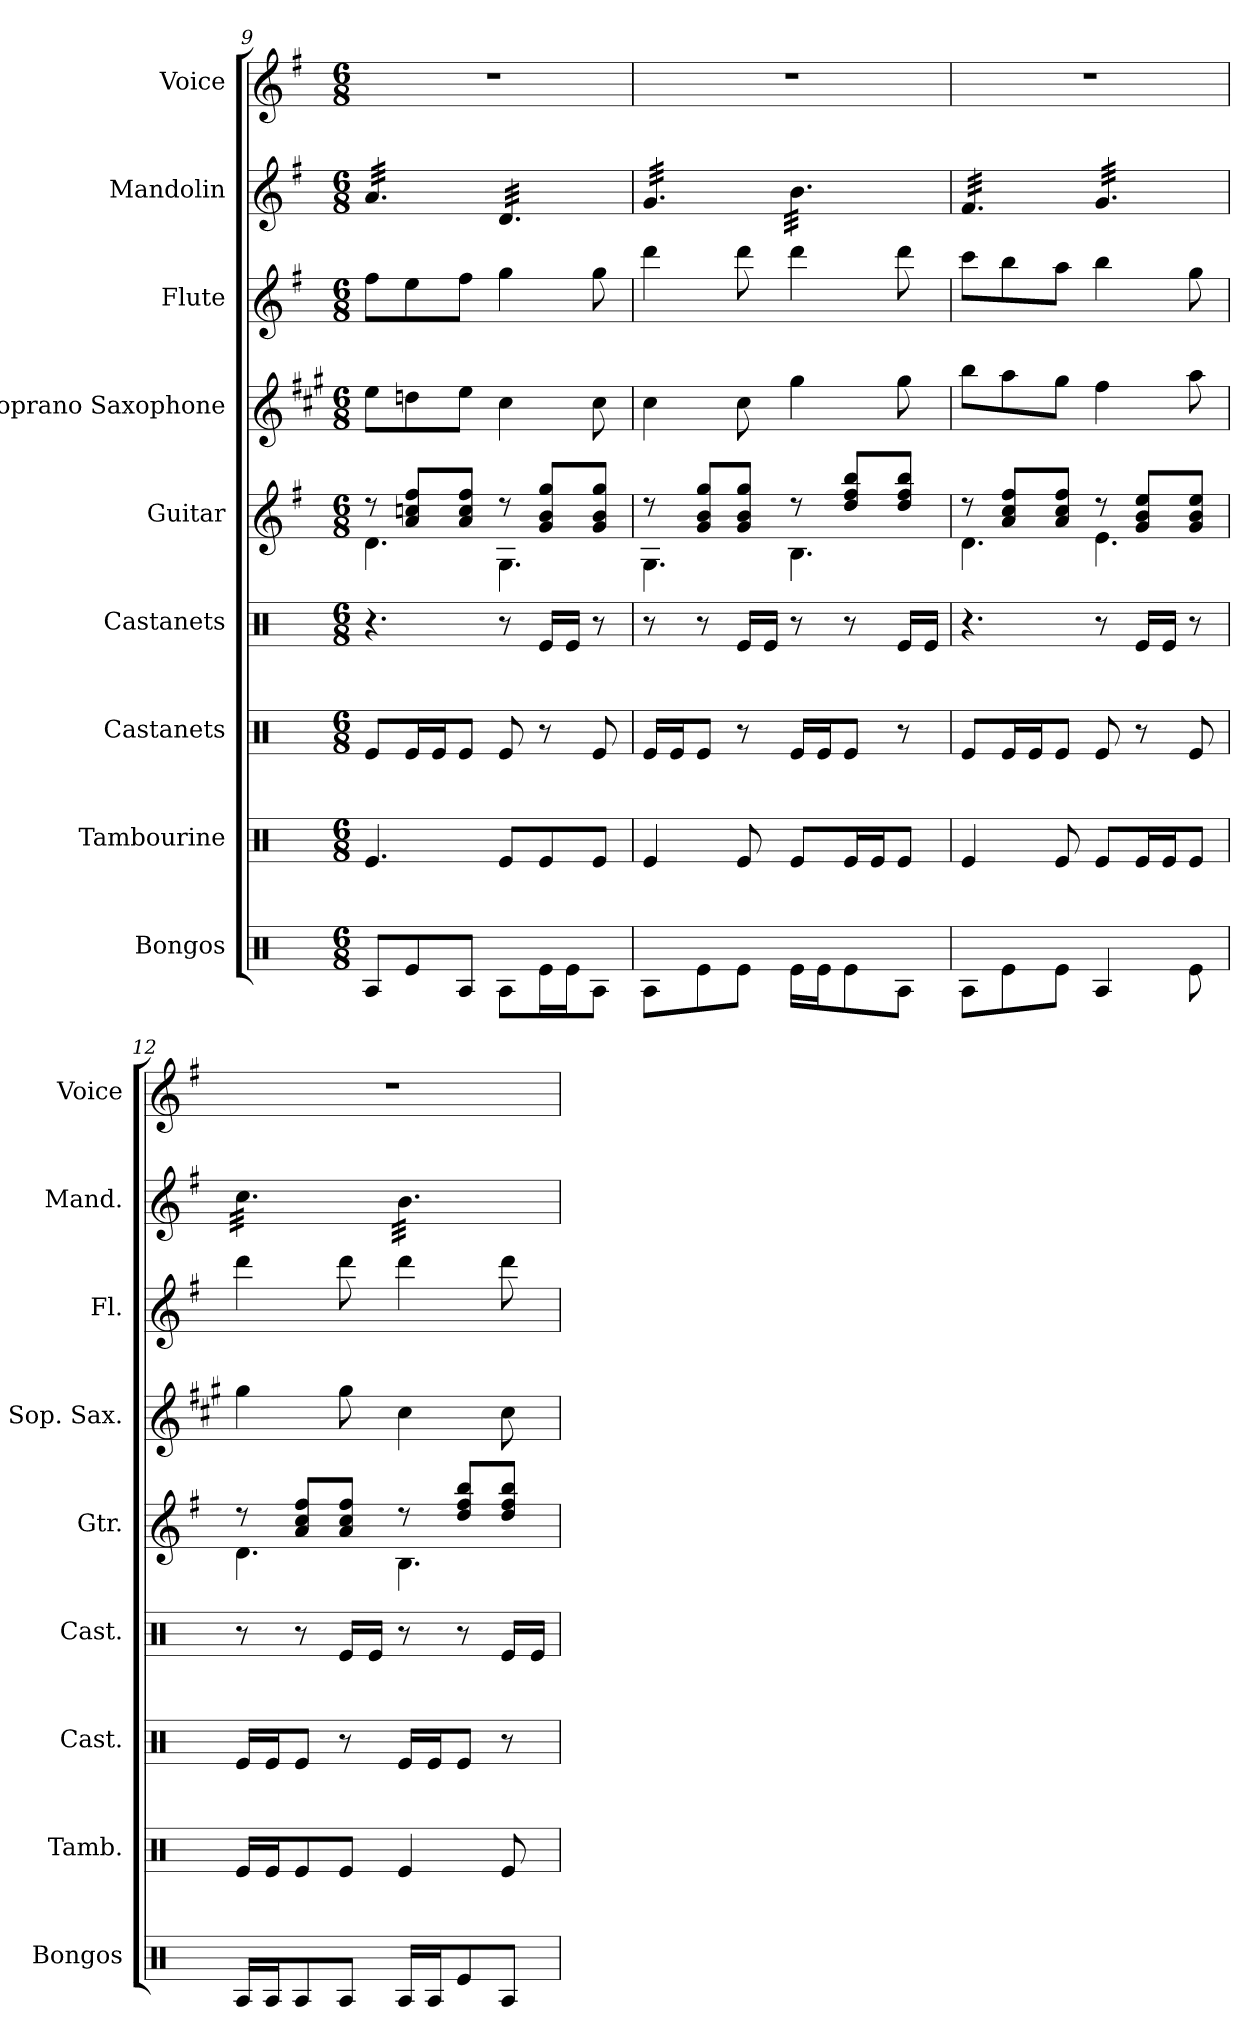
**kern	**kern	**kern	**kern	**kern	**kern	**kern	**kern	**kern
*part9	*part8	*part7	*part6	*part5	*part4	*part3	*part2	*part1
*staff9	*staff8	*staff7	*staff6	*staff5	*staff4	*staff3	*staff2	*staff1
*I"Bongos	*I"Tambourine	*I"Castanets	*I"Castanets	*I"Guitar	*I"Soprano Saxophone	*I"Flute	*I"Mandolin	*I"Voice
*I'Bongos	*I'Tamb.	*I'Cast.	*I'Cast.	*I'Gtr.	*I'Sop. Sax.	*I'Fl.	*I'Mand.	*I'Voice
*clefX	*clefX	*clefX	*clefX	*clefG2	*clefG2	*clefG2	*clefG2	*clefG2
*	*	*	*	*ITrd7c12	*ITrd1c2	*	*	*
*k[]	*k[]	*k[]	*k[]	*k[f#]	*k[f#]	*k[f#]	*k[f#]	*k[f#]
*C:	*C:	*C:	*C:	*G:	*G:	*G:	*G:	*G:
*M6/8	*M6/8	*M6/8	*M6/8	*M6/8	*M6/8	*M6/8	*M6/8	*M6/8
=9	=9	=9	=9	=9	=9	=9	=9	=9
*	*	*	*	*^	*	*	*	*
!	!	!	!	!	!	!	!	!	!LO:N:vis=1
*	*	*	*	*	*	*	*	*tremolo	*
8RAi/L	4.Rei/	8Rei/L	4.r	8r	4.Di\	8ddi\L	8ff#i\L	32ai/LLL	2.r
.	.	.	.	.	.	.	.	32ai/	.
.	.	.	.	.	.	.	.	32ai/	.
.	.	.	.	.	.	.	.	32ai/	.
8Rei/	.	16Rei/L	.	8Ai/ 8cni 8f#iL	.	8ccni\	8eei\	32ai/	.
.	.	.	.	.	.	.	.	32ai/	.
.	.	16Rei/J	.	.	.	.	.	32ai/	.
.	.	.	.	.	.	.	.	32ai/	.
8RAi/J	.	8Rei/J	.	8Ai/ 8ci 8f#iJ	.	8ddi\J	8ff#i\J	32ai/	.
.	.	.	.	.	.	.	.	32ai/	.
.	.	.	.	.	.	.	.	32ai/	.
.	.	.	.	.	.	.	.	32ai/JJJ	.
8RAi\L	8Rei/L	8Rei/	8r	8r	4.GGi\	4bi\	4ggi\	32di/LLL	.
.	.	.	.	.	.	.	.	32di/	.
.	.	.	.	.	.	.	.	32di/	.
.	.	.	.	.	.	.	.	32di/	.
16Rei\L	8Rei/	8r	16Rei/LL	8Gi/ 8Bi 8giL	.	.	.	32di/	.
.	.	.	.	.	.	.	.	32di/	.
16Rei\J	.	.	16Rei/JJ	.	.	.	.	32di/	.
.	.	.	.	.	.	.	.	32di/	.
8RAi\J	8Rei/J	8Rei/	8r	8Gi/ 8Bi 8giJ	.	8bi\	8ggi\	32di/	.
.	.	.	.	.	.	.	.	32di/	.
.	.	.	.	.	.	.	.	32di/	.
.	.	.	.	.	.	.	.	32di/JJJ	.
=10	=10	=10	=10	=10	=10	=10	=10	=10	=10
!	!	!	!	!	!	!	!	!	!LO:N:vis=1
8RAi\L	4Rei/	16Rei/LL	8r	8r	4.GGi\	4bi\	4dddi\	32gi/LLL	2.r
.	.	.	.	.	.	.	.	32gi/	.
.	.	16Rei/J	.	.	.	.	.	32gi/	.
.	.	.	.	.	.	.	.	32gi/	.
8Rei\	.	8Rei/J	8r	8Gi/ 8Bi 8giL	.	.	.	32gi/	.
.	.	.	.	.	.	.	.	32gi/	.
.	.	.	.	.	.	.	.	32gi/	.
.	.	.	.	.	.	.	.	32gi/	.
8Rei\J	8Rei/	8r	16Rei/LL	8Gi/ 8Bi 8giJ	.	8bi\	8dddi\	32gi/	.
.	.	.	.	.	.	.	.	32gi/	.
.	.	.	16Rei/JJ	.	.	.	.	32gi/	.
.	.	.	.	.	.	.	.	32gi/JJJ	.
16Rei\LL	8Rei/L	16Rei/LL	8r	8r	4.BBi\	4ff#i\	4dddi\	32bi\LLL	.
.	.	.	.	.	.	.	.	32bi\	.
16Rei\J	.	16Rei/J	.	.	.	.	.	32bi\	.
.	.	.	.	.	.	.	.	32bi\	.
8Rei\	16Rei/L	8Rei/J	8r	8di/ 8f#i 8biL	.	.	.	32bi\	.
.	.	.	.	.	.	.	.	32bi\	.
.	16Rei/J	.	.	.	.	.	.	32bi\	.
.	.	.	.	.	.	.	.	32bi\	.
8RAi\J	8Rei/J	8r	16Rei/LL	8di/ 8f#i 8biJ	.	8ff#i\	8dddi\	32bi\	.
.	.	.	.	.	.	.	.	32bi\	.
.	.	.	16Rei/JJ	.	.	.	.	32bi\	.
.	.	.	.	.	.	.	.	32bi\JJJ	.
=11	=11	=11	=11	=11	=11	=11	=11	=11	=11
!	!	!	!	!	!	!	!	!	!LO:N:vis=1
8RAi\L	4Rei/	8Rei/L	4.r	8r	4.Di\	8aai\L	8ccci\L	32f#i/LLL	2.r
.	.	.	.	.	.	.	.	32f#i/	.
.	.	.	.	.	.	.	.	32f#i/	.
.	.	.	.	.	.	.	.	32f#i/	.
8Rei\	.	16Rei/L	.	8Ai/ 8ci 8f#iL	.	8ggi\	8bbi\	32f#i/	.
.	.	.	.	.	.	.	.	32f#i/	.
.	.	16Rei/J	.	.	.	.	.	32f#i/	.
.	.	.	.	.	.	.	.	32f#i/	.
8Rei\J	8Rei/	8Rei/J	.	8Ai/ 8ci 8f#iJ	.	8ff#i\J	8aai\J	32f#i/	.
.	.	.	.	.	.	.	.	32f#i/	.
.	.	.	.	.	.	.	.	32f#i/	.
.	.	.	.	.	.	.	.	32f#i/JJJ	.
4RAi/	8Rei/L	8Rei/	8r	8r	4.Ei\	4eei\	4bbi\	32gi/LLL	.
.	.	.	.	.	.	.	.	32gi/	.
.	.	.	.	.	.	.	.	32gi/	.
.	.	.	.	.	.	.	.	32gi/	.
.	16Rei/L	8r	16Rei/LL	8Gi/ 8Bi 8eiL	.	.	.	32gi/	.
.	.	.	.	.	.	.	.	32gi/	.
.	16Rei/J	.	16Rei/JJ	.	.	.	.	32gi/	.
.	.	.	.	.	.	.	.	32gi/	.
8Rei\	8Rei/J	8Rei/	8r	8Gi/ 8Bi 8eiJ	.	8ggi\	8ggi\	32gi/	.
.	.	.	.	.	.	.	.	32gi/	.
.	.	.	.	.	.	.	.	32gi/	.
.	.	.	.	.	.	.	.	32gi/JJJ	.
=12	=12	=12	=12	=12	=12	=12	=12	=12	=12
!	!	!	!	!	!	!	!	!	!LO:N:vis=1
16RAi/LL	16Rei/LL	16Rei/LL	8r	8r	4.Di\	4ff#i\	4dddi\	32cci\LLL	2.r
.	.	.	.	.	.	.	.	32cci\	.
16RAi/J	16Rei/J	16Rei/J	.	.	.	.	.	32cci\	.
.	.	.	.	.	.	.	.	32cci\	.
8RAi/	8Rei/	8Rei/J	8r	8Ai/ 8ci 8f#iL	.	.	.	32cci\	.
.	.	.	.	.	.	.	.	32cci\	.
.	.	.	.	.	.	.	.	32cci\	.
.	.	.	.	.	.	.	.	32cci\	.
8RAi/J	8Rei/J	8r	16Rei/LL	8Ai/ 8ci 8f#iJ	.	8ff#i\	8dddi\	32cci\	.
.	.	.	.	.	.	.	.	32cci\	.
.	.	.	16Rei/JJ	.	.	.	.	32cci\	.
.	.	.	.	.	.	.	.	32cci\JJJ	.
16RAi/LL	4Rei/	16Rei/LL	8r	8r	4.BBi\	4bi\	4dddi\	32bi\LLL	.
.	.	.	.	.	.	.	.	32bi\	.
16RAi/J	.	16Rei/J	.	.	.	.	.	32bi\	.
.	.	.	.	.	.	.	.	32bi\	.
8Rei/	.	8Rei/J	8r	8di/ 8f#i 8biL	.	.	.	32bi\	.
.	.	.	.	.	.	.	.	32bi\	.
.	.	.	.	.	.	.	.	32bi\	.
.	.	.	.	.	.	.	.	32bi\	.
8RAi/J	8Rei/	8r	16Rei/LL	8di/ 8f#i 8biJ	.	8bi\	8dddi\	32bi\	.
.	.	.	.	.	.	.	.	32bi\	.
.	.	.	16Rei/JJ	.	.	.	.	32bi\	.
.	.	.	.	.	.	.	.	32bi\JJJ	.
*	*	*	*	*	*	*	*	*Xtremolo	*
*	*	*	*	*v	*v	*	*	*	*
=	=	=	=	=	=	=	=	=
*-	*-	*-	*-	*-	*-	*-	*-	*-
